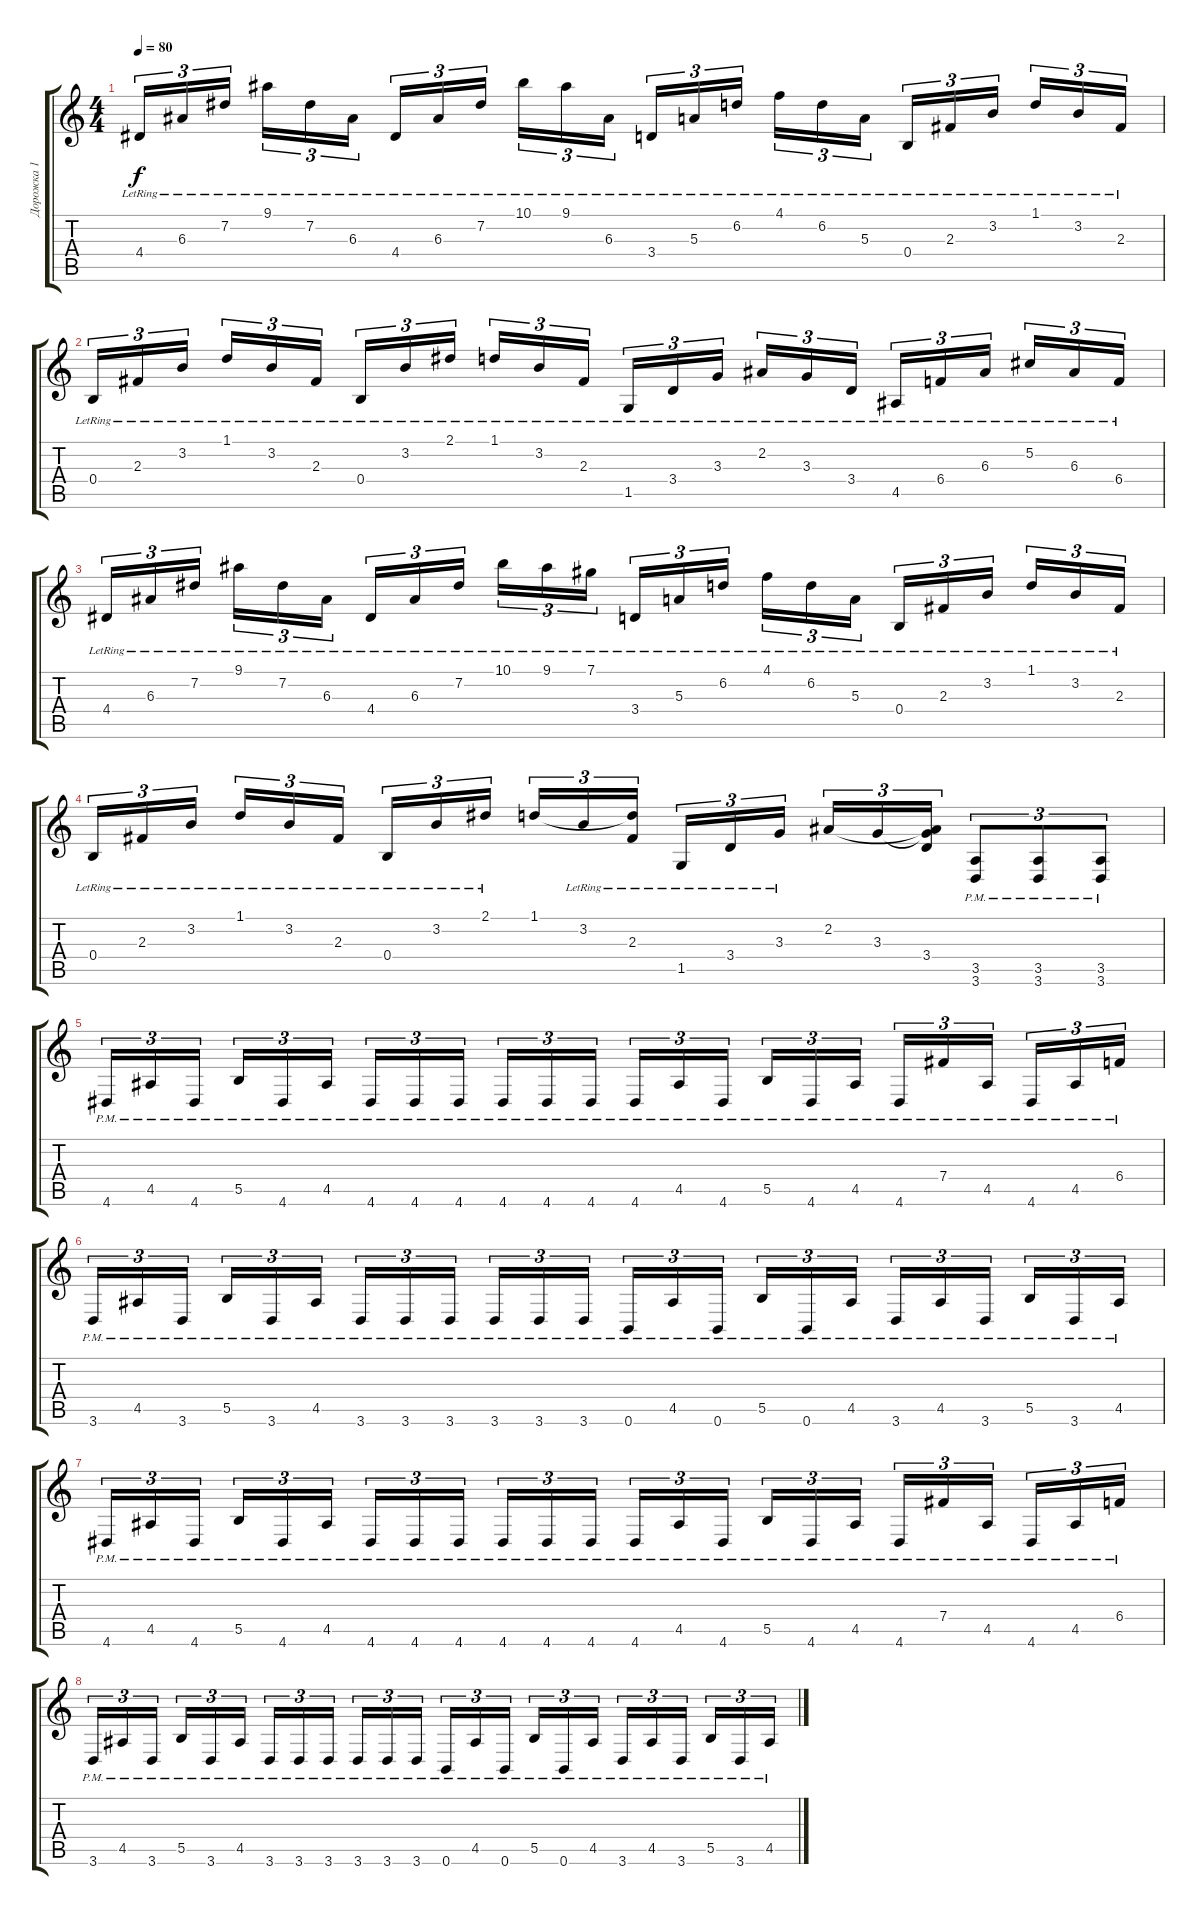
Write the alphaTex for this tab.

\track ("Дорожка 1" "Дорожка 1") {instrument distortionguitar}
\staff {score tabs}
\tuning (Db4 Ab3 E3 B2 Gb2 B1) {hide}
\ts (4 4)
\tempo 80
\clef g2
\ks c
4.4{lr}.16{tu (3 2) dy f instrument acousticguitarsteel} 6.3{lr}.16{tu (3 2)} 7.2{lr}.16{tu (3 2) beam splitsecondary} 9.1{lr}.16{tu (3 2)} 7.2{lr}.16{tu (3 2)} 6.3{lr}.16{tu (3 2)} 4.4{lr}.16{tu (3 2)} 6.3{lr}.16{tu (3 2)} 7.2{lr}.16{tu (3 2) beam splitsecondary} 10.1{lr}.16{tu (3 2)} 9.1{lr}.16{tu (3 2)} 6.3{lr}.16{tu (3 2)} 3.4{lr}.16{tu (3 2)} 5.3{lr}.16{tu (3 2)} 6.2{lr}.16{tu (3 2) beam splitsecondary} 4.1{lr}.16{tu (3 2)} 6.2{lr}.16{tu (3 2)} 5.3{lr}.16{tu (3 2)} 0.4{lr}.16{tu (3 2)} 2.3{lr}.16{tu (3 2)} 3.2{lr}.16{tu (3 2) beam splitsecondary} 1.1{lr}.16{tu (3 2)} 3.2{lr}.16{tu (3 2)} 2.3{lr}.16{tu (3 2)} |
0.4{lr}.16{tu (3 2)} 2.3{lr}.16{tu (3 2)} 3.2{lr}.16{tu (3 2) beam splitsecondary} 1.1{lr}.16{tu (3 2)} 3.2{lr}.16{tu (3 2)} 2.3{lr}.16{tu (3 2)} 0.4{lr}.16{tu (3 2)} 3.2{lr}.16{tu (3 2)} 2.1{lr}.16{tu (3 2) beam splitsecondary} 1.1{lr}.16{tu (3 2)} 3.2{lr}.16{tu (3 2)} 2.3{lr}.16{tu (3 2)} 1.5{lr}.16{tu (3 2)} 3.4{lr}.16{tu (3 2)} 3.3{lr}.16{tu (3 2) beam splitsecondary} 2.2{lr}.16{tu (3 2)} 3.3{lr}.16{tu (3 2)} 3.4{lr}.16{tu (3 2)} 4.5{lr}.16{tu (3 2)} 6.4{lr}.16{tu (3 2)} 6.3{lr}.16{tu (3 2) beam splitsecondary} 5.2{lr}.16{tu (3 2)} 6.3{lr}.16{tu (3 2)} 6.4{lr}.16{tu (3 2)} |
4.4{lr}.16{tu (3 2)} 6.3{lr}.16{tu (3 2)} 7.2{lr}.16{tu (3 2) beam splitsecondary} 9.1{lr}.16{tu (3 2)} 7.2{lr}.16{tu (3 2)} 6.3{lr}.16{tu (3 2)} 4.4{lr}.16{tu (3 2)} 6.3{lr}.16{tu (3 2)} 7.2{lr}.16{tu (3 2) beam splitsecondary} 10.1{lr}.16{tu (3 2)} 9.1{lr}.16{tu (3 2)} 7.1{lr}.16{tu (3 2)} 3.4{lr}.16{tu (3 2)} 5.3{lr}.16{tu (3 2)} 6.2{lr}.16{tu (3 2) beam splitsecondary} 4.1{lr}.16{tu (3 2)} 6.2{lr}.16{tu (3 2)} 5.3{lr}.16{tu (3 2)} 0.4{lr}.16{tu (3 2)} 2.3{lr}.16{tu (3 2)} 3.2{lr}.16{tu (3 2) beam splitsecondary} 1.1{lr}.16{tu (3 2)} 3.2{lr}.16{tu (3 2)} 2.3{lr}.16{tu (3 2)} |
0.4{lr}.16{tu (3 2)} 2.3{lr}.16{tu (3 2)} 3.2{lr}.16{tu (3 2) beam splitsecondary} 1.1{lr}.16{tu (3 2)} 3.2{lr}.16{tu (3 2)} 2.3{lr}.16{tu (3 2)} 0.4{lr}.16{tu (3 2)} 3.2{lr}.16{tu (3 2)} 2.1{lr}.16{tu (3 2) beam splitsecondary} 1.1.16{tu (3 2)} 3.2{lr}.16{tu (3 2)} (1.1{t} 2.3{lr}).16{tu (3 2)} 1.5{lr}.16{tu (3 2)} 3.4{lr}.16{tu (3 2)} 3.3{lr}.16{tu (3 2) beam splitsecondary} 2.2.16{tu (3 2)} 3.3.16{tu (3 2)} (2.2{t} 3.3{t} 3.4).16{tu (3 2)} (3.5{pm} 3.6{pm}).8{tu (3 2) instrument distortionguitar} (3.5{pm} 3.6{pm}).8{tu (3 2)} (3.5{pm} 3.6{pm}).8{tu (3 2)} |
4.6{pm}.16{tu (3 2)} 4.5{pm}.16{tu (3 2)} 4.6{pm}.16{tu (3 2) beam splitsecondary} 5.5{pm}.16{tu (3 2)} 4.6{pm}.16{tu (3 2)} 4.5{pm}.16{tu (3 2)} 4.6{pm}.16{tu (3 2)} 4.6{pm}.16{tu (3 2)} 4.6{pm}.16{tu (3 2) beam splitsecondary} 4.6{pm}.16{tu (3 2)} 4.6{pm}.16{tu (3 2)} 4.6{pm}.16{tu (3 2)} 4.6{pm}.16{tu (3 2)} 4.5{pm}.16{tu (3 2)} 4.6{pm}.16{tu (3 2) beam splitsecondary} 5.5{pm}.16{tu (3 2)} 4.6{pm}.16{tu (3 2)} 4.5{pm}.16{tu (3 2)} 4.6{pm}.16{tu (3 2)} 7.4{pm}.16{tu (3 2)} 4.5{pm}.16{tu (3 2) beam splitsecondary} 4.6{pm}.16{tu (3 2)} 4.5{pm}.16{tu (3 2)} 6.4{pm}.16{tu (3 2)} |
3.6{pm}.16{tu (3 2)} 4.5{pm}.16{tu (3 2)} 3.6{pm}.16{tu (3 2) beam splitsecondary} 5.5{pm}.16{tu (3 2)} 3.6{pm}.16{tu (3 2)} 4.5{pm}.16{tu (3 2)} 3.6{pm}.16{tu (3 2)} 3.6{pm}.16{tu (3 2)} 3.6{pm}.16{tu (3 2) beam splitsecondary} 3.6{pm}.16{tu (3 2)} 3.6{pm}.16{tu (3 2)} 3.6{pm}.16{tu (3 2)} 0.6{pm}.16{tu (3 2)} 4.5{pm}.16{tu (3 2)} 0.6{pm}.16{tu (3 2) beam splitsecondary} 5.5{pm}.16{tu (3 2)} 0.6{pm}.16{tu (3 2)} 4.5{pm}.16{tu (3 2)} 3.6{pm}.16{tu (3 2)} 4.5{pm}.16{tu (3 2)} 3.6{pm}.16{tu (3 2) beam splitsecondary} 5.5{pm}.16{tu (3 2)} 3.6{pm}.16{tu (3 2)} 4.5{pm}.16{tu (3 2)} |
4.6{pm}.16{tu (3 2)} 4.5{pm}.16{tu (3 2)} 4.6{pm}.16{tu (3 2) beam splitsecondary} 5.5{pm}.16{tu (3 2)} 4.6{pm}.16{tu (3 2)} 4.5{pm}.16{tu (3 2)} 4.6{pm}.16{tu (3 2)} 4.6{pm}.16{tu (3 2)} 4.6{pm}.16{tu (3 2) beam splitsecondary} 4.6{pm}.16{tu (3 2)} 4.6{pm}.16{tu (3 2)} 4.6{pm}.16{tu (3 2)} 4.6{pm}.16{tu (3 2)} 4.5{pm}.16{tu (3 2)} 4.6{pm}.16{tu (3 2) beam splitsecondary} 5.5{pm}.16{tu (3 2)} 4.6{pm}.16{tu (3 2)} 4.5{pm}.16{tu (3 2)} 4.6{pm}.16{tu (3 2)} 7.4{pm}.16{tu (3 2)} 4.5{pm}.16{tu (3 2) beam splitsecondary} 4.6{pm}.16{tu (3 2)} 4.5{pm}.16{tu (3 2)} 6.4{pm}.16{tu (3 2)} |
3.6{pm}.16{tu (3 2)} 4.5{pm}.16{tu (3 2)} 3.6{pm}.16{tu (3 2) beam splitsecondary} 5.5{pm}.16{tu (3 2)} 3.6{pm}.16{tu (3 2)} 4.5{pm}.16{tu (3 2)} 3.6{pm}.16{tu (3 2)} 3.6{pm}.16{tu (3 2)} 3.6{pm}.16{tu (3 2) beam splitsecondary} 3.6{pm}.16{tu (3 2)} 3.6{pm}.16{tu (3 2)} 3.6{pm}.16{tu (3 2)} 0.6{pm}.16{tu (3 2)} 4.5{pm}.16{tu (3 2)} 0.6{pm}.16{tu (3 2) beam splitsecondary} 5.5{pm}.16{tu (3 2)} 0.6{pm}.16{tu (3 2)} 4.5{pm}.16{tu (3 2)} 3.6{pm}.16{tu (3 2)} 4.5{pm}.16{tu (3 2)} 3.6{pm}.16{tu (3 2) beam splitsecondary} 5.5{pm}.16{tu (3 2)} 3.6{pm}.16{tu (3 2)} 4.5{pm}.16{tu (3 2)}
